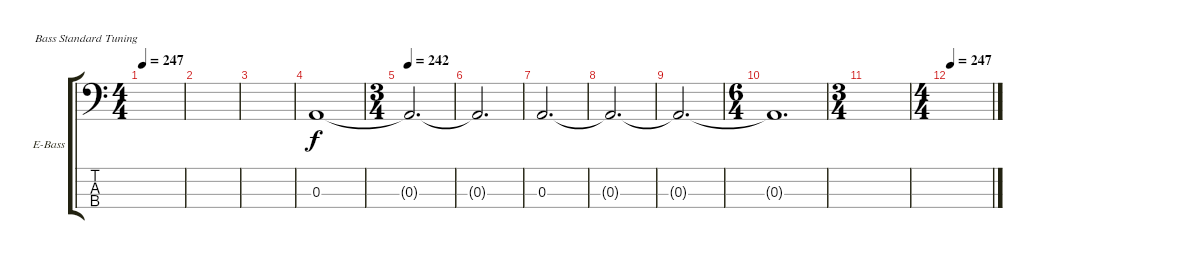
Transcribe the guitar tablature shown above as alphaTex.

\bracketExtendMode groupsimilarinstruments
\firstSystemTrackNameOrientation horizontal
\otherSystemsTrackNameOrientation horizontal
\track ("Electric Bass" "E-Bass") {instrument electricbassfinger}
\staff {score tabs}
\tuning (G2 D2 A1 E1)
\ts (4 4)
\tempo 247
\clef f4
\ks c
|
|
|
0.3.1 |
\ts (3 4)
\beaming (8 2 2 2)
\tempo 242
0.3{t}.2{d} |
0.3{t}.2{d} |
0.3.2{d} |
0.3{t}.2{d} |
0.3{t}.2{d} |
\ts (6 4)
\beaming (8 6 6)
0.3{t}.1{d} |
\ts (3 4)
\beaming (8 2 2 2)
|
\ts (4 4)
\beaming (8 2 2 2 2)
\tempo 247
